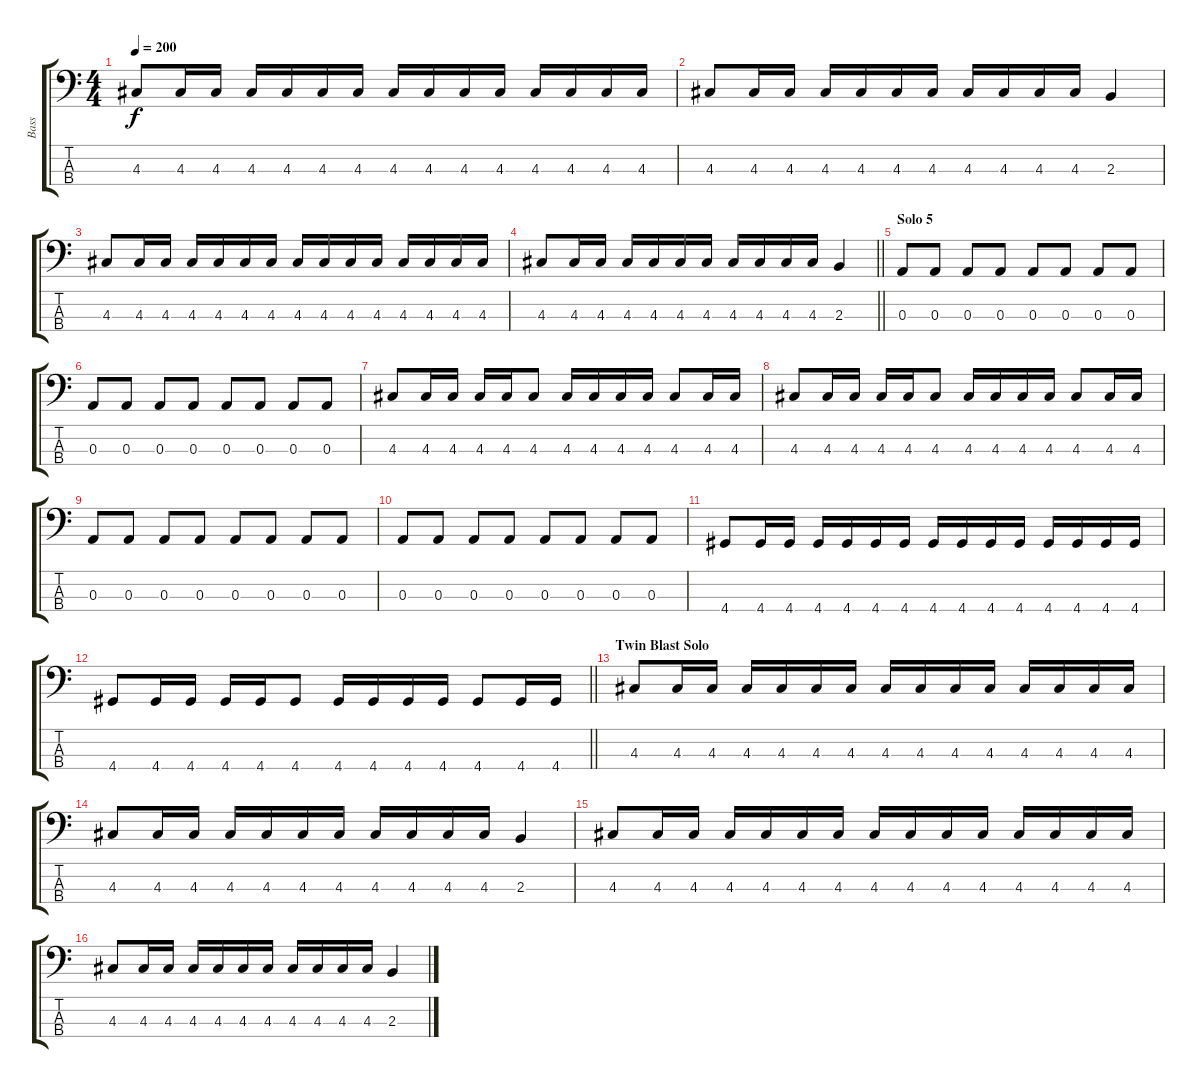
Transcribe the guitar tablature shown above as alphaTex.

\track ("Bass" "Bass") {instrument electricbassfinger}
\staff {score tabs}
\tuning (G2 D2 A1 E1) {hide}
\ts (4 4)
\tempo 200
\clef f4
\ks c
4.3.8{dy f} 4.3.16 4.3.16 4.3.16 4.3.16 4.3.16 4.3.16 4.3.16 4.3.16 4.3.16 4.3.16 4.3.16 4.3.16 4.3.16 4.3.16 |
4.3.8 4.3.16 4.3.16 4.3.16 4.3.16 4.3.16 4.3.16 4.3.16 4.3.16 4.3.16 4.3.16 2.3.4 |
4.3.8 4.3.16 4.3.16 4.3.16 4.3.16 4.3.16 4.3.16 4.3.16 4.3.16 4.3.16 4.3.16 4.3.16 4.3.16 4.3.16 4.3.16 |
\barLineRight lightlight
4.3.8 4.3.16 4.3.16 4.3.16 4.3.16 4.3.16 4.3.16 4.3.16 4.3.16 4.3.16 4.3.16 2.3.4 |
\section ("" "Solo 5")
0.3.8 0.3.8 0.3.8 0.3.8 0.3.8 0.3.8 0.3.8 0.3.8 |
0.3.8 0.3.8 0.3.8 0.3.8 0.3.8 0.3.8 0.3.8 0.3.8 |
4.3.8 4.3.16 4.3.16 4.3.16 4.3.16 4.3.8 4.3.16 4.3.16 4.3.16 4.3.16 4.3.8 4.3.16 4.3.16 |
4.3.8 4.3.16 4.3.16 4.3.16 4.3.16 4.3.8 4.3.16 4.3.16 4.3.16 4.3.16 4.3.8 4.3.16 4.3.16 |
0.3.8 0.3.8 0.3.8 0.3.8 0.3.8 0.3.8 0.3.8 0.3.8 |
0.3.8 0.3.8 0.3.8 0.3.8 0.3.8 0.3.8 0.3.8 0.3.8 |
4.4.8 4.4.16 4.4.16 4.4.16 4.4.16 4.4.16 4.4.16 4.4.16 4.4.16 4.4.16 4.4.16 4.4.16 4.4.16 4.4.16 4.4.16 |
\barLineRight lightlight
4.4.8 4.4.16 4.4.16 4.4.16 4.4.16 4.4.8 4.4.16 4.4.16 4.4.16 4.4.16 4.4.8 4.4.16 4.4.16 |
\section ("" "Twin Blast Solo")
4.3.8 4.3.16 4.3.16 4.3.16 4.3.16 4.3.16 4.3.16 4.3.16 4.3.16 4.3.16 4.3.16 4.3.16 4.3.16 4.3.16 4.3.16 |
4.3.8 4.3.16 4.3.16 4.3.16 4.3.16 4.3.16 4.3.16 4.3.16 4.3.16 4.3.16 4.3.16 2.3.4 |
4.3.8 4.3.16 4.3.16 4.3.16 4.3.16 4.3.16 4.3.16 4.3.16 4.3.16 4.3.16 4.3.16 4.3.16 4.3.16 4.3.16 4.3.16 |
4.3.8 4.3.16 4.3.16 4.3.16 4.3.16 4.3.16 4.3.16 4.3.16 4.3.16 4.3.16 4.3.16 2.3.4
